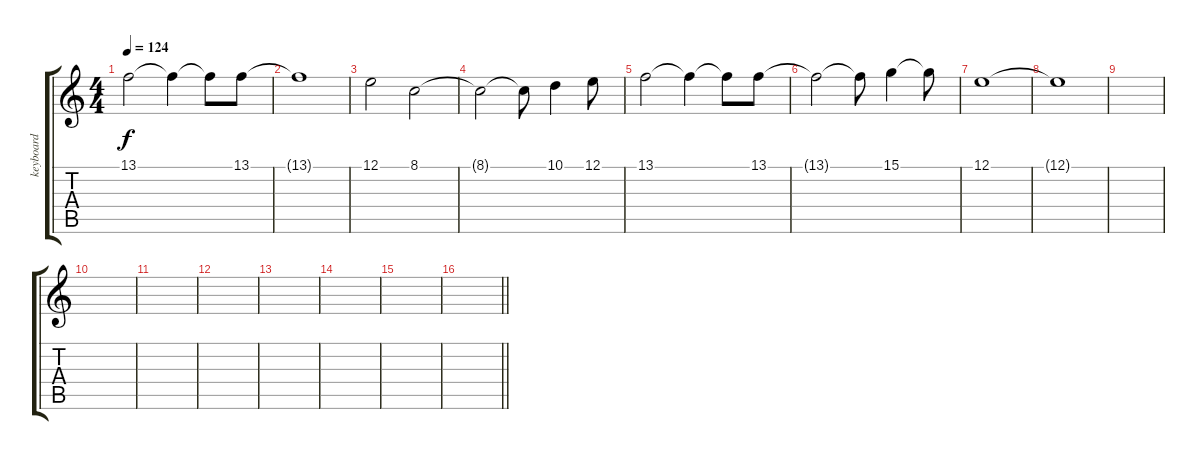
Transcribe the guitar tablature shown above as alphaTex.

\track ("keyboard" "keyboard") {instrument fx7echoes}
\staff {score tabs}
\tuning (E4 B3 G3 D3 A2 E2) {hide}
\ts (4 4)
\tempo 124
\clef g2
\ks c
13.1.2{dy f} 13.1{t}.4 13.1{t}.8 13.1.8 |
13.1{t}.1 |
12.1.2 8.1.2 |
8.1{t}.2 8.1{t}.8 10.1.4 12.1.8 |
13.1.2 13.1{t}.4 13.1{t}.8 13.1.8 |
13.1{t}.2 13.1{t}.8 15.1.4 15.1{t}.8 |
12.1.1 |
12.1{t}.1 |
|
|
|
|
|
|
|
\barLineRight lightlight
